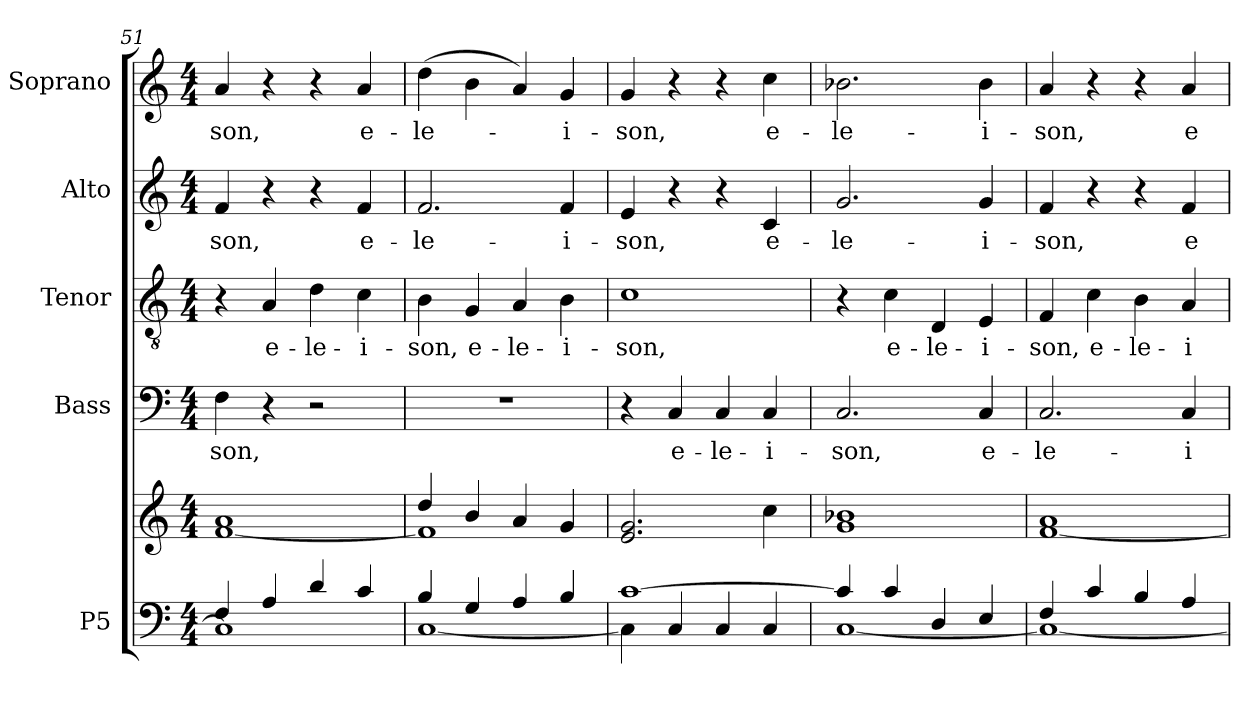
**kern	**kern	**kern	**text	**kern	**text	**kern	**text	**kern	**text
*part5	*part5	*part4	*part4	*part3	*part3	*part2	*part2	*part1	*part1
*staff6	*staff5	*staff4	*staff4	*staff3	*staff3	*staff2	*staff2	*staff1	*staff1
*I"P5	*	*I"Bass	*	*I"Tenor	*	*I"Alto	*	*I"Soprano	*
*	*	*I'B.	*	*I'T.	*	*I'A.	*	*I'S.	*
*clefF4	*clefG2	*clefF4	*	*clefGv2	*	*clefG2	*	*clefG2	*
*	*	*	*	*ITrd7c12	*	*	*	*	*
*k[]	*k[]	*k[]	*	*k[]	*	*k[]	*	*k[]	*
*C:	*C:	*C:	*	*C:	*	*C:	*	*C:	*
*M4/4	*M4/4	*M4/4	*	*M4/4	*	*M4/4	*	*M4/4	*
=51	=51	=51	=51	=51	=51	=51	=51	=51	=51
*^	*	*	*	*	*	*	*	*	*
!	!	!	!	!LO:LY:b:color=#000000	!	!	!	!	!	!
!	!	!	!	!	!	!	!	!LO:LY:b:color=#000000	!	!
!	!	!	!	!	!	!	!	!	!	!LO:LY:b:color=#000000
4Fi/	1Ci]	[1fi 1ai	4Fi\	-son,	4r	.	4fi/	-son,	4ai/	-son,
!	!	!	!	!	!	!LO:LY:b:color=#000000	!	!	!	!
4Ai/	.	.	4r	.	4AAi/	e-	4r	.	4r	.
!	!	!	!	!	!	!LO:LY:b:color=#000000	!	!	!	!
4di/	.	.	2r	.	4Di\	-le-	4r	.	4r	.
!	!	!	!	!	!	!LO:LY:b:color=#000000	!	!	!	!
!	!	!	!	!	!	!	!	!LO:LY:b:color=#000000	!	!
!	!	!	!	!	!	!	!	!	!	!LO:LY:b:color=#000000
4ci/	.	.	.	.	4Ci\	-i-	4fi/	e-	4ai/	e-
=52	=52	=52	=52	=52	=52	=52	=52	=52	=52	=52
*	*	*^	*	*	*	*	*	*	*	*
!	!	!	!	!	!	!	!LO:LY:b:color=#000000	!	!	!	!
!	!	!	!	!	!	!	!	!	!LO:LY:b:color=#000000	!	!
!	!	!	!	!	!	!	!	!	!	!	!LO:LY:b:color=#000000
4Bi/	[1Ci	4ddi/	1fi]	1r	.	4BBi\	-son,	2.fi/	-le-	(4ddi\	-le-
!	!	!	!	!	!	!	!LO:LY:b:color=#000000	!	!	!	!
4Gi/	.	4bi/	.	.	.	4GGi/	e-	.	.	4bi\	.
!	!	!	!	!	!	!	!LO:LY:b:color=#000000	!	!	!	!
4Ai/	.	4ai/	.	.	.	4AAi/	-le-	.	.	4ai/)	.
!	!	!	!	!	!	!	!LO:LY:b:color=#000000	!	!	!	!
!	!	!	!	!	!	!	!	!	!LO:LY:b:color=#000000	!	!
!	!	!	!	!	!	!	!	!	!	!	!LO:LY:b:color=#000000
4Bi/	.	4gi/	.	.	.	4BBi\	-i-	4fi/	-i-	4gi/	-i-
*	*	*v	*v	*	*	*	*	*	*	*	*
=53	=53	=53	=53	=53	=53	=53	=53	=53	=53	=53
!	!	!	!	!	!	!LO:LY:b:color=#000000	!	!	!	!
!	!	!	!	!	!	!	!	!LO:LY:b:color=#000000	!	!
!	!	!	!	!	!	!	!	!	!	!LO:LY:b:color=#000000
[1ci	4Ci\]	2.ei/ 2.gi	4r	.	1Ci	-son,	4ei/	-son,	4gi/	-son,
!	!	!	!	!LO:LY:b:color=#000000	!	!	!	!	!	!
.	4Ci/	.	4Ci/	e-	.	.	4r	.	4r	.
!	!	!	!	!LO:LY:b:color=#000000	!	!	!	!	!	!
.	4Ci/	.	4Ci/	-le-	.	.	4r	.	4r	.
!	!	!	!	!LO:LY:b:color=#000000	!	!	!	!	!	!
!	!	!	!	!	!	!	!	!LO:LY:b:color=#000000	!	!
!	!	!	!	!	!	!	!	!	!	!LO:LY:b:color=#000000
.	4Ci/	4cci\	4Ci/	-i-	.	.	4ci/	e-	4cci\	e-
!!LO:PB:g=z
=54	=54	=54	=54	=54	=54	=54	=54	=54	=54	=54
!	!	!	!	!LO:LY:b:color=#000000	!	!	!	!	!	!
!	!	!	!	!	!	!	!	!LO:LY:b:color=#000000	!	!
!	!	!	!	!	!	!	!	!	!	!LO:LY:b:color=#000000
4ci/]	[1Ci	1gi 1b-Xi	2.Ci/	-son,	4r	.	2.gi/	-le-	2.b-Xi\	-le-
!	!	!	!	!	!	!LO:LY:b:color=#000000	!	!	!	!
4ci/	.	.	.	.	4Ci\	e-	.	.	.	.
!	!	!	!	!	!	!LO:LY:b:color=#000000	!	!	!	!
4Di/	.	.	.	.	4DDi/	-le-	.	.	.	.
!	!	!	!	!LO:LY:b:color=#000000	!	!	!	!	!	!
!	!	!	!	!	!	!LO:LY:b:color=#000000	!	!	!	!
!	!	!	!	!	!	!	!	!LO:LY:b:color=#000000	!	!
!	!	!	!	!	!	!	!	!	!	!LO:LY:b:color=#000000
4Ei/	.	.	4Ci/	e-	4EEi/	-i-	4gi/	-i-	4b-i\	-i-
=55	=55	=55	=55	=55	=55	=55	=55	=55	=55	=55
!	!	!	!	!LO:LY:b:color=#000000	!	!	!	!	!	!
!	!	!	!	!	!	!LO:LY:b:color=#000000	!	!	!	!
!	!	!	!	!	!	!	!	!LO:LY:b:color=#000000	!	!
!	!	!	!	!	!	!	!	!	!	!LO:LY:b:color=#000000
4Fi/	1Ci_	[1fi 1ai	2.Ci/	-le-	4FFi/	-son,	4fi/	-son,	4ai/	-son,
!	!	!	!	!	!	!LO:LY:b:color=#000000	!	!	!	!
4ci/	.	.	.	.	4Ci\	e-	4r	.	4r	.
!	!	!	!	!	!	!LO:LY:b:color=#000000	!	!	!	!
4Bi/	.	.	.	.	4BBi\	-le-	4r	.	4r	.
!	!	!	!	!LO:LY:b:color=#000000	!	!	!	!	!	!
!	!	!	!	!	!	!LO:LY:b:color=#000000	!	!	!	!
!	!	!	!	!	!	!	!	!LO:LY:b:color=#000000	!	!
!	!	!	!	!	!	!	!	!	!	!LO:LY:b:color=#000000
4Ai/	.	.	4Ci/	-i-	4AAi/	-i-	4fi/	e-	4ai/	e-
*v	*v	*	*	*	*	*	*	*	*	*
=	=	=	=	=	=	=	=	=	=
*-	*-	*-	*-	*-	*-	*-	*-	*-	*-
